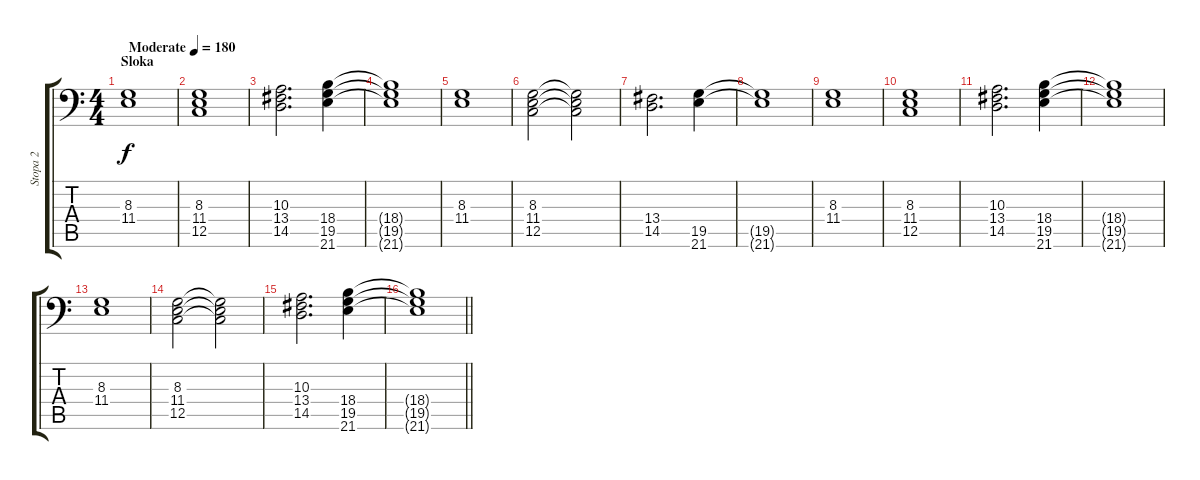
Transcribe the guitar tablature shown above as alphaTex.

\track ("Stopa 2" "Stopa 2") {instrument acousticgrandpiano}
\staff {score tabs}
\tuning (E4 Ab3 B2 F2 C2 G1) {hide}
\ts (4 4)
\section ("" "Sloka")
\tempo (180 "Moderate")
\clef f4
\ks c
(8.3 11.4).1{dy f instrument acousticgrandpiano} |
(8.3 11.4 12.5).1 |
(10.3 13.4 14.5).2{d} (18.4 19.5 21.6).4 |
(18.4{t} 19.5{t} 21.6{t}).1 |
(8.3 11.4).1 |
(8.3 11.4 12.5).2 (8.3{t} 11.4{t} 12.5{t}).2 |
(13.4 14.5).2{d} (19.5 21.6).4 |
(19.5{t} 21.6{t}).1 |
(8.3 11.4).1 |
(8.3 11.4 12.5).1 |
(10.3 13.4 14.5).2{d} (18.4 19.5 21.6).4 |
(18.4{t} 19.5{t} 21.6{t}).1 |
(8.3 11.4).1 |
(8.3 11.4 12.5).2 (8.3{t} 11.4{t} 12.5{t}).2 |
(10.3 13.4 14.5).2{d} (18.4 19.5 21.6).4 |
\barLineRight lightlight
(18.4{t} 19.5{t} 21.6{t}).1
